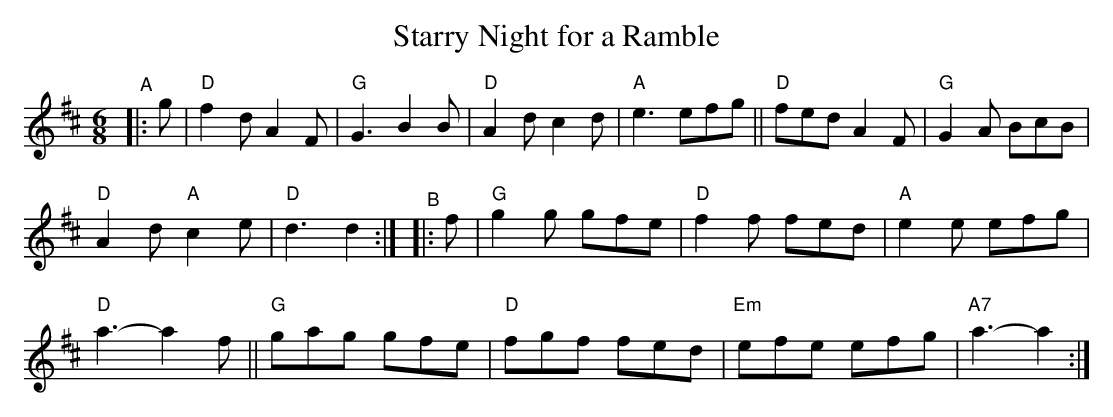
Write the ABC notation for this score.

X:1
T: Starry Night for a Ramble
M: 6/8
L: 1/8
K: D
"^A"|: g | "D"f2d A2F | "G"G3 B2B | "D"A2d c2d | "A"e3 efg || "D"fed A2F | "G"G2A BcB |
"D"A2d "A"c2e | "D"d3 d2 :| "^B"|: f | "G"g2g gfe | "D"f2f fed | "A"e2e efg |
"D"a3- a2f || "G"gag gfe | "D"fgf fed | "Em"efe efg | "A7"a3- a2 :|
